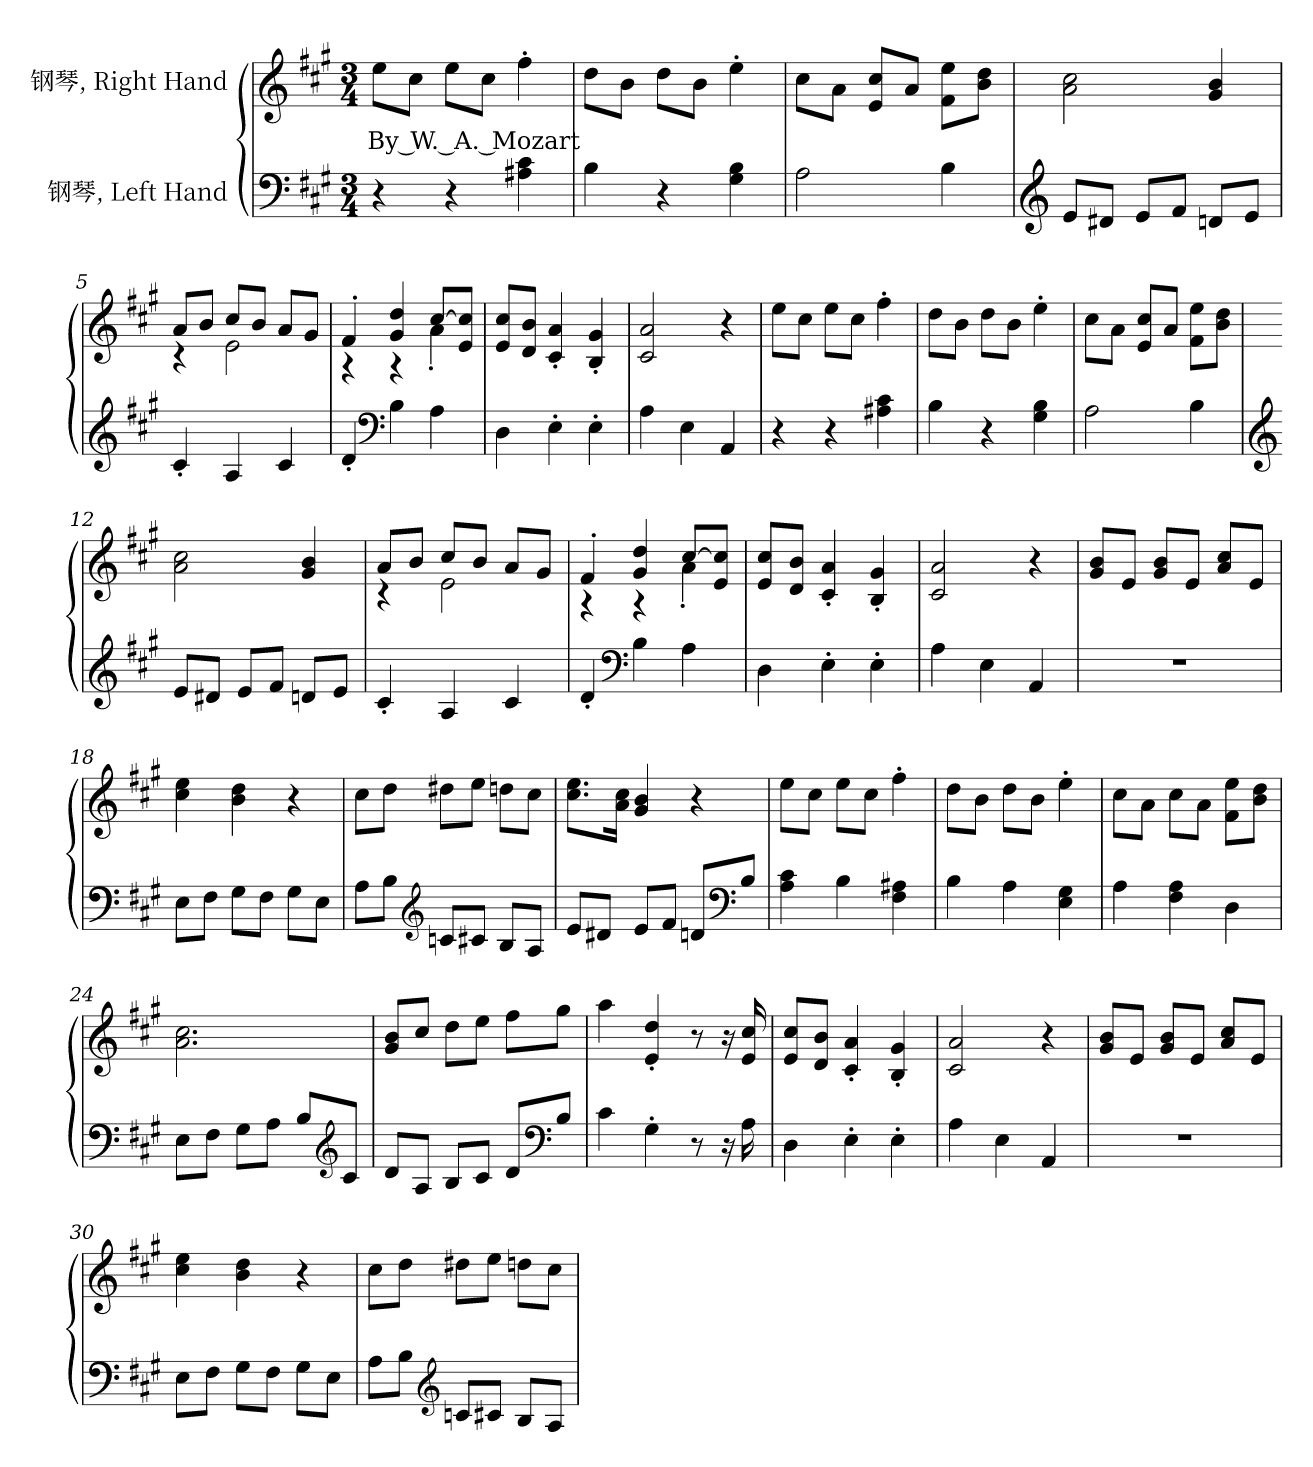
**kern	**kern	**text
*part2	*part1	*part1
*staff2	*staff1	*staff1
*I"钢琴, Left Hand	*I"钢琴, Right Hand	*
*clefF4	*clefG2	*
*k[f#c#g#]	*k[f#c#g#]	*
*M3/4	*M3/4	*
*MM110	*MM110	*
=1	=1	=1
4r	8ee\L	By W. A. Mozart
.	8cc#\J	.
4r	8ee\L	.
.	8cc#\J	.
4A#X\ 4c#\	4ff#'\	.
=2	=2	=2
4B\	8dd\L	.
.	8b\J	.
4r	8dd\L	.
.	8b\J	.
4G#\ 4B\	4ee'\	.
=3	=3	=3
2A\	8cc#\L	.
.	8a\J	.
.	8e/ 8cc#/L	.
.	8a/J	.
4B\	8f#\ 8ee\L	.
.	8b\ 8dd\J	.
=4	=4	=4
*clefG2	*	*
8e/L	2a\ 2cc#\	.
8d#X/J	.	.
8e/L	.	.
8f#/J	.	.
8dn/L	4g#/ 4b/	.
8e/J	.	.
!!LO:LB:g=z
=5	=5	=5
*	*^	*
4c#'/	8a/L	4r	.
.	8b/J	.	.
4A/	8cc#/L	2e\	.
.	8b/J	.	.
4c#/	8a/L	.	.
.	8g#/J	.	.
=6	=6	=6	=6
4d'/	4f#'/	4r	.
*clefF4	*	*	*
4B\	4g#/ 4dd/	4r	.
4A\	[8cc#/L	4a'\	.
.	8e/ 8cc#/]J	.	.
*	*v	*v	*
=7	=7	=7
4D\	8e/ 8cc#/L	.
.	8d/ 8b/J	.
4E'\	4c#/' 4a/'	.
4E'\	4B/' 4g#/'	.
=8	=8	=8
4A\	2c#/ 2a/	.
4E\	.	.
4AA/	4r	.
=9	=9	=9
4r	8ee\L	.
.	8cc#\J	.
4r	8ee\L	.
.	8cc#\J	.
4A#X\ 4c#\	4ff#'\	.
=10	=10	=10
4B\	8dd\L	.
.	8b\J	.
4r	8dd\L	.
.	8b\J	.
4G#\ 4B\	4ee'\	.
=11	=11	=11
2A\	8cc#\L	.
.	8a\J	.
.	8e/ 8cc#/L	.
.	8a/J	.
4B\	8f#\ 8ee\L	.
.	8b\ 8dd\J	.
!!LO:LB:g=z
=12	=12	=12
*clefG2	*	*
8e/L	2a\ 2cc#\	.
8d#X/J	.	.
8e/L	.	.
8f#/J	.	.
8dn/L	4g#/ 4b/	.
8e/J	.	.
=13	=13	=13
*	*^	*
4c#'/	8a/L	4r	.
.	8b/J	.	.
4A/	8cc#/L	2e\	.
.	8b/J	.	.
4c#/	8a/L	.	.
.	8g#/J	.	.
=14	=14	=14	=14
4d'/	4f#'/	4r	.
*clefF4	*	*	*
4B\	4g#/ 4dd/	4r	.
4A\	[8cc#/L	4a'\	.
.	8e/ 8cc#/]J	.	.
*	*v	*v	*
=15	=15	=15
4D\	8e/ 8cc#/L	.
.	8d/ 8b/J	.
4E'\	4c#/' 4a/'	.
4E'\	4B/' 4g#/'	.
=16	=16	=16
4A\	2c#/ 2a/	.
4E\	.	.
4AA/	4r	.
=17	=17	=17
2.r	8g#/ 8b/L	.
.	8e/J	.
.	8g#/ 8b/L	.
.	8e/J	.
.	8a/ 8cc#/L	.
.	8e/J	.
!!LO:LB:g=z
=18	=18	=18
8E\L	4cc#\ 4ee\	.
8F#\J	.	.
8G#\L	4b\ 4dd\	.
8F#\J	.	.
8G#\L	4r	.
8E\J	.	.
=19	=19	=19
8A\L	8cc#\L	.
8B\J	8dd\J	.
*clefG2	*	*
8cn/L	8dd#X\L	.
8c#X/J	8ee\J	.
8B/L	8ddn\L	.
8A/J	8cc#\J	.
=20	=20	=20
8e/L	8.cc#\ 8.ee\L	.
8d#X/J	.	.
.	16a\ 16cc#\Jk	.
8e/L	4g#/ 4b/	.
8f#/J	.	.
8dn/L	4r	.
*clefF4	*	*
8B/J	.	.
=21	=21	=21
4A\ 4c#\	8ee\L	.
.	8cc#\J	.
4B\	8ee\L	.
.	8cc#\J	.
4F#\ 4A#X\	4ff#'\	.
=22	=22	=22
4B\	8dd\L	.
.	8b\J	.
4A\	8dd\L	.
.	8b\J	.
4E\ 4G#\	4ee'\	.
!!LO:LB:g=z
=23	=23	=23
4A\	8cc#\L	.
.	8a\J	.
4F#\ 4A\	8cc#\L	.
.	8a\J	.
4D\	8f#\ 8ee\L	.
.	8b\ 8dd\J	.
=24	=24	=24
8E\L	2.a\ 2.cc#\	.
8F#\J	.	.
8G#\L	.	.
8A\J	.	.
8B/L	.	.
*clefG2	*	*
8c#/J	.	.
=25	=25	=25
8d/L	8g#/ 8b/L	.
8A/J	8cc#/J	.
8B/L	8dd\L	.
8c#/J	8ee\J	.
8d/L	8ff#\L	.
*clefF4	*	*
8B/J	8gg#\J	.
=26	=26	=26
4c#\	4aa\	.
4G#'\	4e/' 4dd/'	.
8r	8r	.
16r	16r	.
16A\	16e/ 16cc#/	.
=27	=27	=27
4D\	8e/ 8cc#/L	.
.	8d/ 8b/J	.
4E'\	4c#/' 4a/'	.
4E'\	4B/' 4g#/'	.
=28	=28	=28
4A\	2c#/ 2a/	.
4E\	.	.
4AA/	4r	.
!!LO:LB:g=z
=29	=29	=29
2.r	8g#/ 8b/L	.
.	8e/J	.
.	8g#/ 8b/L	.
.	8e/J	.
.	8a/ 8cc#/L	.
.	8e/J	.
=30	=30	=30
8E\L	4cc#\ 4ee\	.
8F#\J	.	.
8G#\L	4b\ 4dd\	.
8F#\J	.	.
8G#\L	4r	.
8E\J	.	.
=31	=31	=31
8A\L	8cc#\L	.
8B\J	8dd\J	.
*clefG2	*	*
8cn/L	8dd#X\L	.
8c#X/J	8ee\J	.
8B/L	8ddn\L	.
8A/J	8cc#\J	.
=	=	=
*-	*-	*-
